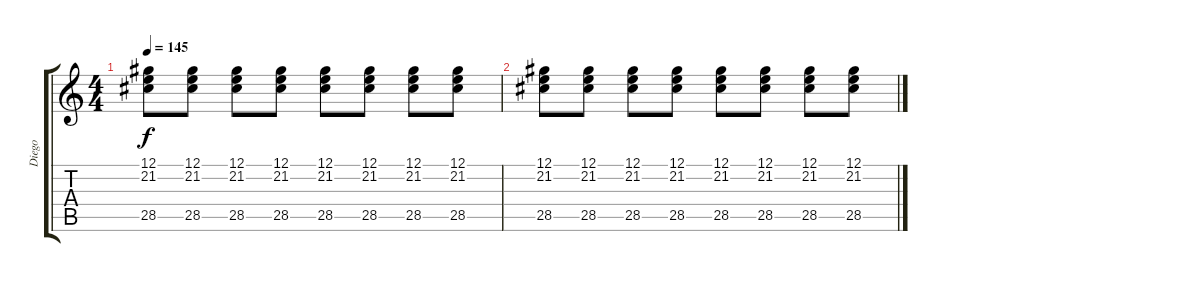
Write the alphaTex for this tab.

\track ("Diego" "Diego") {instrument panflute}
\staff {score tabs}
\tuning (E4 B3 G3 D3 A2 E2) {hide}
\ts (4 4)
\tempo 145
\clef g2
\ks c
(12.1 21.2 28.5).8{dy f} (12.1 21.2 28.5).8 (12.1 21.2 28.5).8 (12.1 21.2 28.5).8 (12.1 21.2 28.5).8 (12.1 21.2 28.5).8 (12.1 21.2 28.5).8 (12.1 21.2 28.5).8 |
(12.1 21.2 28.5).8 (12.1 21.2 28.5).8 (12.1 21.2 28.5).8 (12.1 21.2 28.5).8 (12.1 21.2 28.5).8 (12.1 21.2 28.5).8 (12.1 21.2 28.5).8 (12.1 21.2 28.5).8
